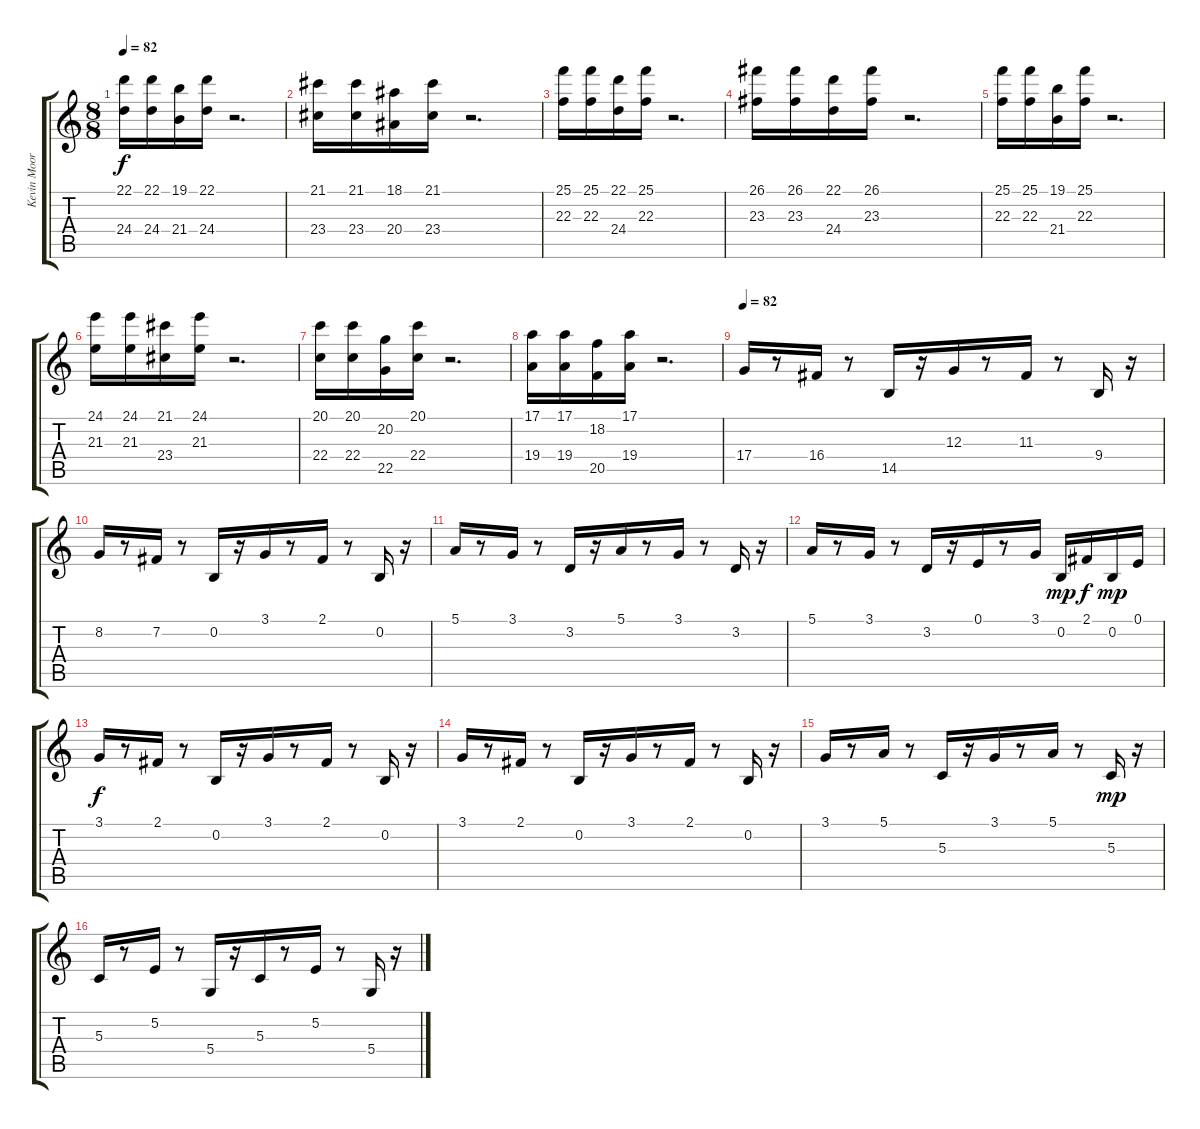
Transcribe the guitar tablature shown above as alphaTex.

\track ("Kevin Moore" "Kevin Moor") {instrument electricgrandpiano}
\staff {score tabs}
\tuning (E4 B3 G3 D3 A2 E2) {hide}
\ts (8 8)
\tempo 82
\clef g2
\ks c
(22.1 24.4).16{dy f} (22.1 24.4).16 (19.1 21.4).16 (22.1 24.4).16 r.2{d} |
(21.1 23.4).16 (21.1 23.4).16 (18.1 20.4).16 (21.1 23.4).16 r.2{d} |
(25.1 22.3).16 (25.1 22.3).16 (22.1 24.4).16 (25.1 22.3).16 r.2{d} |
(26.1 23.3).16 (26.1 23.3).16 (22.1 24.4).16 (26.1 23.3).16 r.2{d} |
(25.1 22.3).16 (25.1 22.3).16 (19.1 21.4).16 (25.1 22.3).16 r.2{d} |
(24.1 21.3).16 (24.1 21.3).16 (21.1 23.4).16 (24.1 21.3).16 r.2{d} |
(20.1 22.4).16 (20.1 22.4).16 (20.2 22.5).16 (20.1 22.4).16 r.2{d} |
(17.1 19.4).16 (17.1 19.4).16 (18.2 20.5).16 (17.1 19.4).16 r.2{d} |
\tempo 82
17.4.16 r.8 16.4.16 r.8 14.5.16 r.16 12.3.16 r.8 11.3.16 r.8 9.4.16 r.16 |
8.2.16 r.8 7.2.16 r.8 0.2.16 r.16 3.1.16 r.8 2.1.16 r.8 0.2.16 r.16 |
5.1.16 r.8 3.1.16 r.8 3.2.16 r.16 5.1.16 r.8 3.1.16 r.8 3.2.16 r.16 |
5.1.16 r.8 3.1.16 r.8 3.2.16 r.16 0.1.16 r.8 3.1.16 0.2.16{dy mp} 2.1.16{dy f} 0.2.16{dy mp} 0.1.16 |
3.1.16{dy f} r.8 2.1.16 r.8 0.2.16 r.16 3.1.16 r.8 2.1.16 r.8 0.2.16 r.16 |
3.1.16 r.8 2.1.16 r.8 0.2.16 r.16 3.1.16 r.8 2.1.16 r.8 0.2.16 r.16 |
3.1.16 r.8 5.1.16 r.8 5.3.16 r.16 3.1.16 r.8 5.1.16 r.8 5.3.16{dy mp} r.16 |
5.3.16 r.8 5.2.16 r.8 5.4.16 r.16 5.3.16 r.8 5.2.16 r.8 5.4.16 r.16
